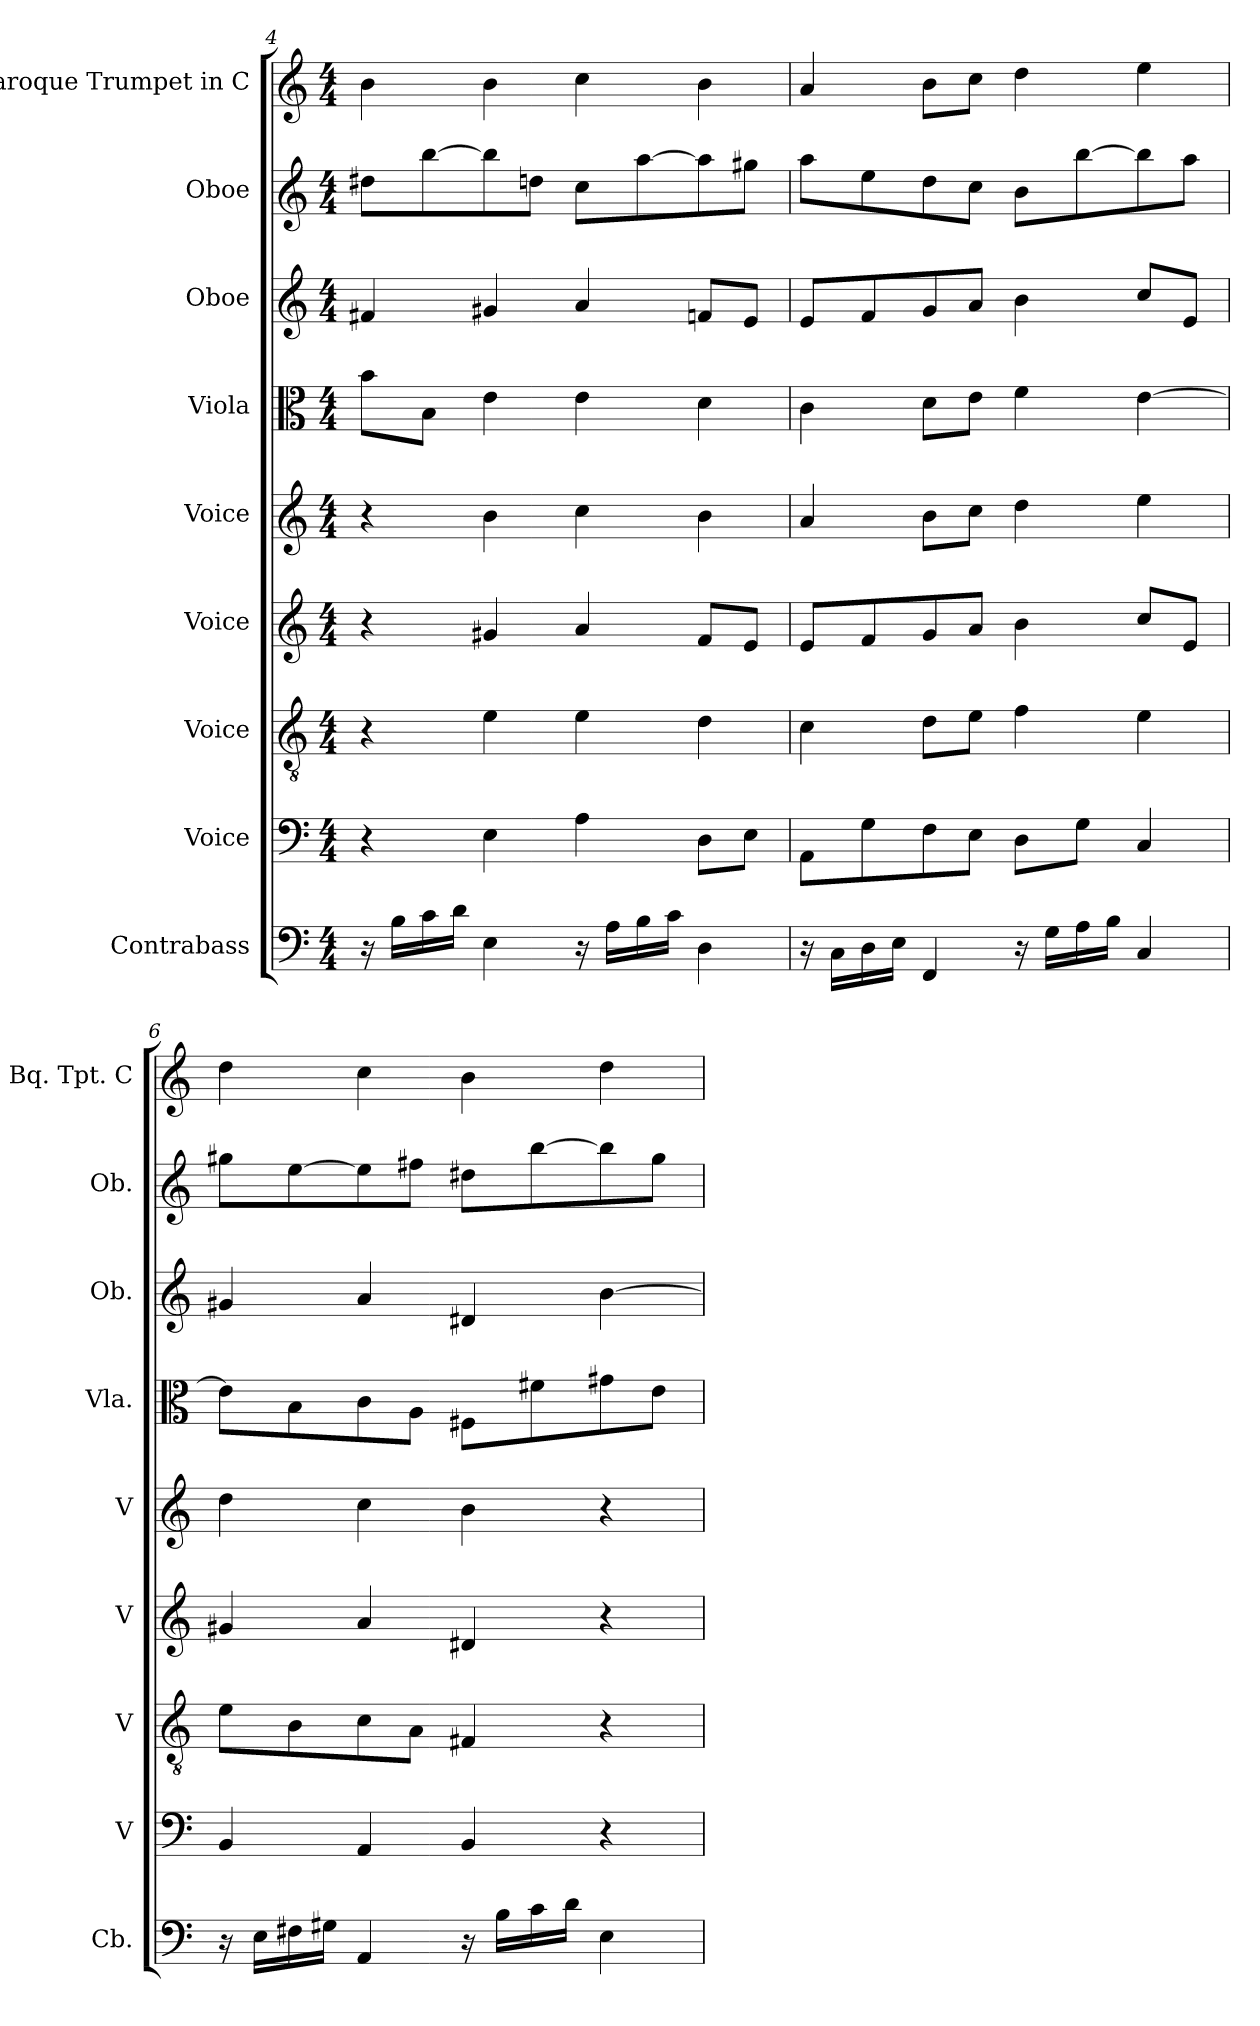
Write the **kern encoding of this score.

**kern	**kern	**kern	**kern	**kern	**kern	**kern	**kern	**kern
*part9	*part8	*part7	*part6	*part5	*part4	*part3	*part2	*part1
*staff9	*staff8	*staff7	*staff6	*staff5	*staff4	*staff3	*staff2	*staff1
*I"Contrabass	*I"Voice	*I"Voice	*I"Voice	*I"Voice	*I"Viola	*I"Oboe	*I"Oboe	*I"Baroque Trumpet in C
*I'Cb.	*I'V	*I'V	*I'V	*I'V	*I'Vla.	*I'Ob.	*I'Ob.	*I'Bq. Tpt. C
*clefF4	*clefF4	*clefGv2	*clefG2	*clefG2	*clefC3	*clefG2	*clefG2	*clefG2
*ITrd7c12	*	*	*	*	*	*	*	*
*k[]	*k[]	*k[]	*k[]	*k[]	*k[]	*k[]	*k[]	*k[]
*M4/4	*M4/4	*M4/4	*M4/4	*M4/4	*M4/4	*M4/4	*M4/4	*M4/4
=4	=4	=4	=4	=4	=4	=4	=4	=4
16r	4r	4r	4r	4r	8bL	4f#X	8dd#XL	4b
16BBLL	.	.	.	.	.	.	.	.
16C	.	.	.	.	8BJ	.	[8bb	.
16DJJ	.	.	.	.	.	.	.	.
4EE	4E	4e	4g#X	4b	4e	4g#X	8bb]	4b
.	.	.	.	.	.	.	8ddnJ	.
16r	4A	4e	4a	4cc	4e	4a	8ccL	4cc
16AALL	.	.	.	.	.	.	.	.
16BB	.	.	.	.	.	.	[8aa	.
16CJJ	.	.	.	.	.	.	.	.
4DD	8DL	4d	8fL	4b	4d	8fnL	8aa]	4b
.	8EJ	.	8eJ	.	.	8eJ	8gg#XJ	.
=5	=5	=5	=5	=5	=5	=5	=5	=5
16r	8AAL	4c	8eL	4a	4c	8eL	8aaL	4a
16CCLL	.	.	.	.	.	.	.	.
16DD	8G	.	8f	.	.	8f	8ee	.
16EEJJ	.	.	.	.	.	.	.	.
4FFF	8F	8dL	8g	8bL	8dL	8g	8dd	8bL
.	8EJ	8eJ	8aJ	8ccJ	8eJ	8aJ	8ccJ	8ccJ
16r	8DL	4f	4b	4dd	4f	4b	8bL	4dd
16GGLL	.	.	.	.	.	.	.	.
16AA	8GJ	.	.	.	.	.	[8bb	.
16BBJJ	.	.	.	.	.	.	.	.
4CC	4C	4e	8ccL	4ee	[4e	8ccL	8bb]	4ee
.	.	.	8eJ	.	.	8eJ	8aaJ	.
=6	=6	=6	=6	=6	=6	=6	=6	=6
16r	4BB	8eL	4g#X	4dd	8eL]	4g#X	8gg#XL	4dd
16EELL	.	.	.	.	.	.	.	.
16FF#X	.	8B	.	.	8B	.	[8ee	.
16GG#XJJ	.	.	.	.	.	.	.	.
4AAA	4AA	8c	4a	4cc	8c	4a	8ee]	4cc
.	.	8AJ	.	.	8AJ	.	8ff#XJ	.
16r	4BB	4F#X	4d#X	4b	8F#XL	4d#X	8dd#XL	4b
16BBLL	.	.	.	.	.	.	.	.
16C	.	.	.	.	8f#X	.	[8bb	.
16DJJ	.	.	.	.	.	.	.	.
4EE	4r	4r	4r	4r	8g#X	[4b	8bb]	4dd
.	.	.	.	.	8eJ	.	8gg#J	.
=	=	=	=	=	=	=	=	=
*-	*-	*-	*-	*-	*-	*-	*-	*-
